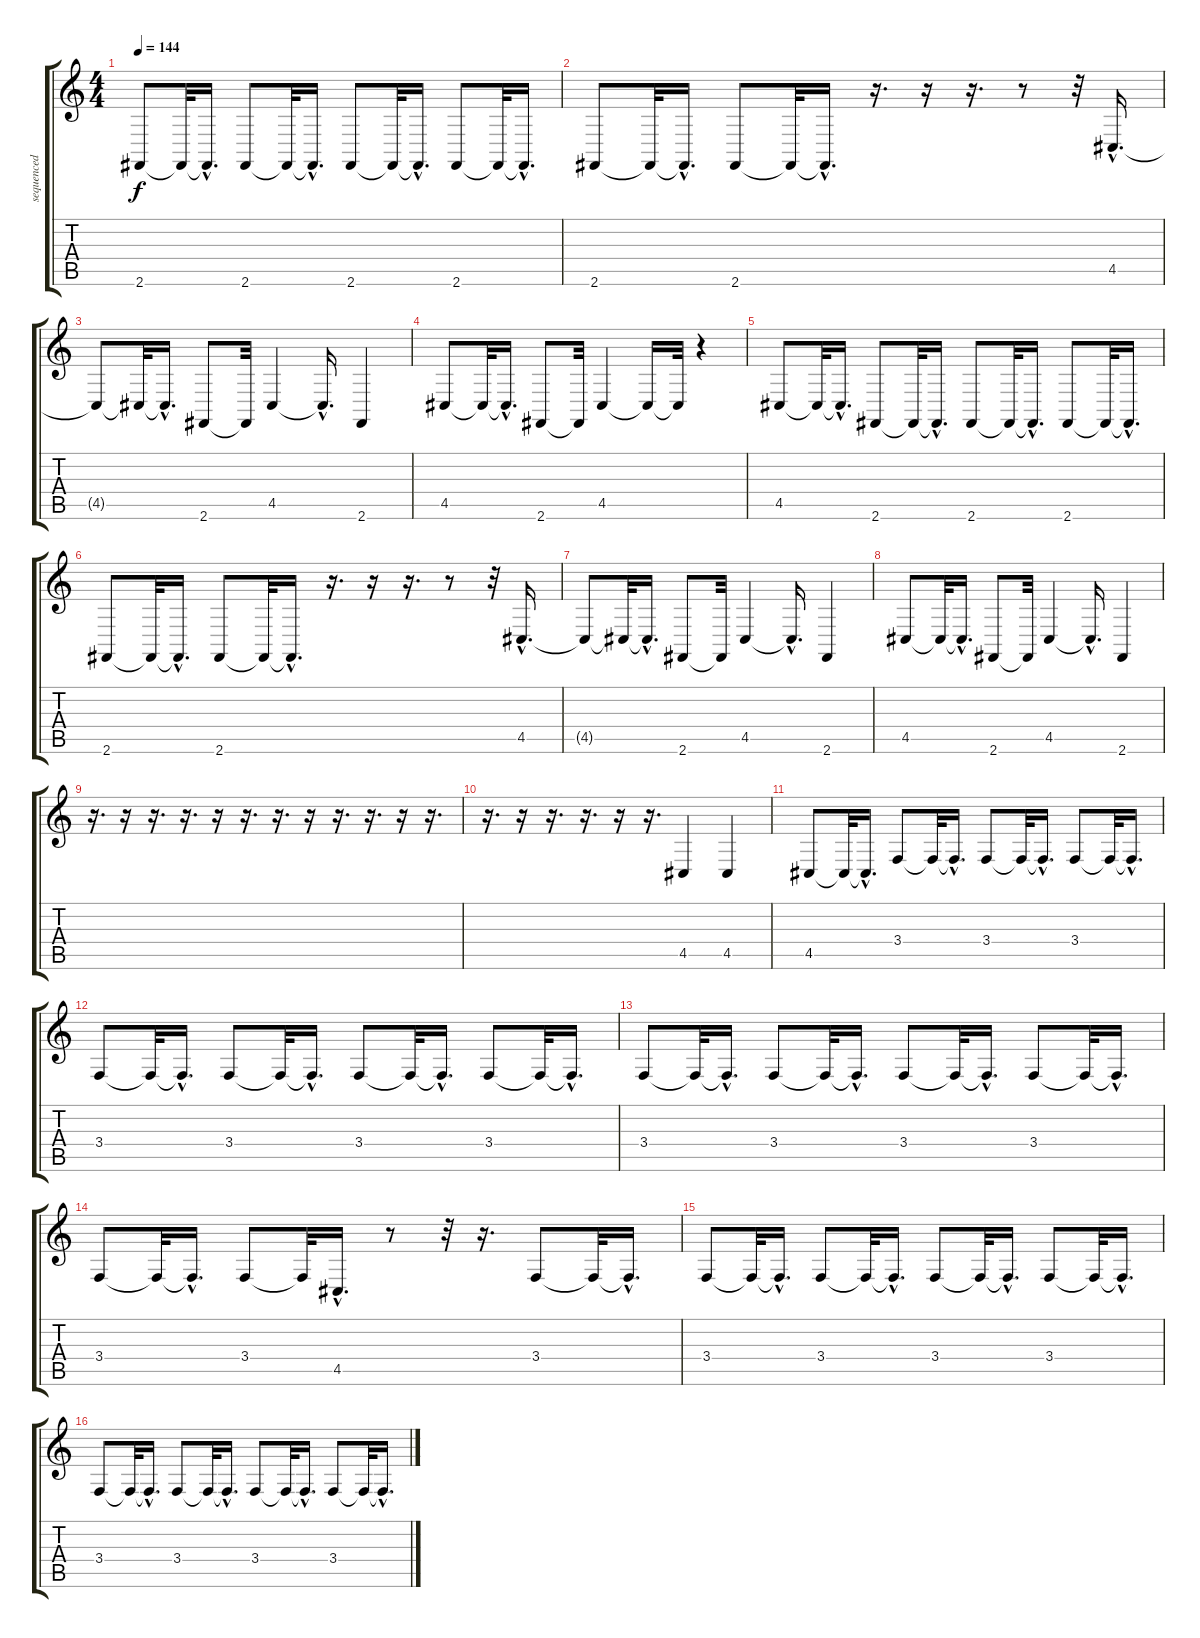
\track ("sequenced by" "sequenced ") {instrument acousticgrandpiano}
\staff {score tabs}
\tuning (E4 B3 G3 D3 A2 E2) {hide}
\ts (4 4)
\tempo 144
\clef g2
\ks c
2.6.8{dy f} 2.6{t}.32 2.6{hac t}.16{d} 2.6.8 2.6{t}.32 2.6{hac t}.16{d} 2.6.8 2.6{t}.32 2.6{hac t}.16{d} 2.6.8 2.6{t}.32 2.6{hac t}.16{d} |
2.6.8 2.6{t}.32 2.6{hac t}.16{d} 2.6.8 2.6{t}.32 2.6{hac t}.16{d} r.16{d} r.16 r.16{d} r.8 r.32 4.5{hac}.16{d} |
4.5{t}.8 4.5{t}.32 4.5{hac t}.16{d} 2.6.8 2.6{t}.32 4.5.4 4.5{hac t}.16{d} 2.6.4 |
4.5.8 4.5{t}.32 4.5{hac t}.16{d} 2.6.8 2.6{t}.32 4.5.4 4.5{t}.16 4.5{t}.32 r.4 |
4.5.8 4.5{t}.32 4.5{hac t}.16{d} 2.6.8 2.6{t}.32 2.6{hac t}.16{d} 2.6.8 2.6{t}.32 2.6{hac t}.16{d} 2.6.8 2.6{t}.32 2.6{hac t}.16{d} |
2.6.8 2.6{t}.32 2.6{hac t}.16{d} 2.6.8 2.6{t}.32 2.6{hac t}.16{d} r.16{d} r.16 r.16{d} r.8 r.32 4.5{hac}.16{d} |
4.5{t}.8 4.5{t}.32 4.5{hac t}.16{d} 2.6.8 2.6{t}.32 4.5.4 4.5{hac t}.16{d} 2.6.4 |
4.5.8 4.5{t}.32 4.5{hac t}.16{d} 2.6.8 2.6{t}.32 4.5.4 4.5{hac t}.16{d} 2.6.4 |
r.16{d} r.16 r.16{d} r.16{d} r.16 r.16{d} r.16{d} r.16 r.16{d} r.16{d} r.16 r.16{d} |
r.16{d} r.16 r.16{d} r.16{d} r.16 r.16{d} 4.5.4 4.5.4 |
4.5.8 4.5{t}.32 4.5{hac t}.16{d} 3.4.8 3.4{t}.32 3.4{hac t}.16{d} 3.4.8 3.4{t}.32 3.4{hac t}.16{d} 3.4.8 3.4{t}.32 3.4{hac t}.16{d} |
3.4.8 3.4{t}.32 3.4{hac t}.16{d} 3.4.8 3.4{t}.32 3.4{hac t}.16{d} 3.4.8 3.4{t}.32 3.4{hac t}.16{d} 3.4.8 3.4{t}.32 3.4{hac t}.16{d} |
3.4.8 3.4{t}.32 3.4{hac t}.16{d} 3.4.8 3.4{t}.32 3.4{hac t}.16{d} 3.4.8 3.4{t}.32 3.4{hac t}.16{d} 3.4.8 3.4{t}.32 3.4{hac t}.16{d} |
3.4.8 3.4{t}.32 3.4{hac t}.16{d} 3.4.8 3.4{t}.32 4.5{hac}.16{d} r.8 r.32 r.16{d} 3.4.8 3.4{t}.32 3.4{hac t}.16{d} |
3.4.8 3.4{t}.32 3.4{hac t}.16{d} 3.4.8 3.4{t}.32 3.4{hac t}.16{d} 3.4.8 3.4{t}.32 3.4{hac t}.16{d} 3.4.8 3.4{t}.32 3.4{hac t}.16{d} |
3.4.8 3.4{t}.32 3.4{hac t}.16{d} 3.4.8 3.4{t}.32 3.4{hac t}.16{d} 3.4.8 3.4{t}.32 3.4{hac t}.16{d} 3.4.8 3.4{t}.32 3.4{hac t}.16{d}
